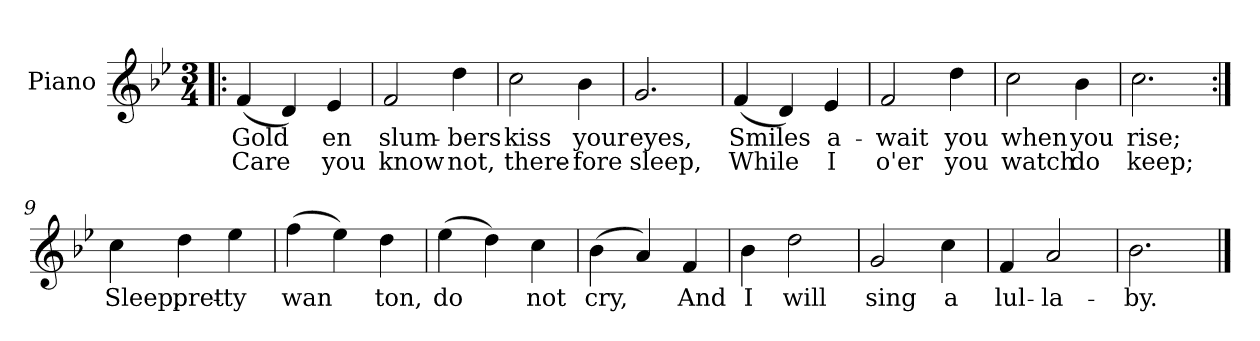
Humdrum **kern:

**kern	**text	**text
*part1	*part1	*part1
*staff1	*staff1	*staff1
*I"Piano	*	*
*I'Pno	*	*
*clefG2	*	*
*k[b-e-]	*	*
*B-:	*	*
*M3/4	*	*
=1!|:	=1!|:	=1!|:
!	!LO:LY:b	!LO:LY:b
(<4f/	Gold	Care
4d/)	.	.
!	!LO:LY:b	!LO:LY:b
4e-/	en	you
=2	=2	=2
!	!LO:LY:b	!LO:LY:b
2f/	slum-	know
!	!LO:LY:b	!LO:LY:b
4dd\	-bers	not,
=3	=3	=3
!	!LO:LY:b	!LO:LY:b
2cc\	kiss	there-
!	!LO:LY:b	!LO:LY:b
4b-\	your	-fore
=4	=4	=4
!	!LO:LY:b	!LO:LY:b
2.g/	eyes,	sleep,
=5	=5	=5
!	!LO:LY:b	!LO:LY:b
(<4f/	Smiles	While
4d/)	.	.
!	!LO:LY:b	!LO:LY:b
4e-/	a-	I
=6	=6	=6
!	!LO:LY:b	!LO:LY:b
2f/	-wait	o'er
!	!LO:LY:b	!LO:LY:b
4dd\	you	you
=7	=7	=7
!	!LO:LY:b	!LO:LY:b
2cc\	when	watch
!	!LO:LY:b	!LO:LY:b
4b-\	you	do
=8	=8	=8
!	!LO:LY:b	!LO:LY:b
2.cc\	rise;	keep;
=9:|!	=9:|!	=9:|!
!	!LO:LY:b	!
4cc\	Sleep,	.
!	!LO:LY:b	!
4dd\	pret-	.
!	!LO:LY:b	!
4ee-\	-ty	.
=10	=10	=10
!	!LO:LY:b	!
(>4ff\	wan	.
4ee-\)	.	.
!	!LO:LY:b	!
4dd\	ton,	.
!!LO:LB:g=z
=11	=11	=11
!	!LO:LY:b	!
(>4ee-\	do	.
4dd\)	.	.
!	!LO:LY:b	!
4cc\	not	.
=12	=12	=12
!	!LO:LY:b	!
(>4b-\	cry,	.
4a/)	.	.
!	!LO:LY:b	!
4f/	And	.
=13	=13	=13
!	!LO:LY:b	!
4b-\	I	.
!	!LO:LY:b	!
2dd\	will	.
=14	=14	=14
!	!LO:LY:b	!
2g/	sing	.
!	!LO:LY:b	!
4cc\	a	.
=15	=15	=15
!	!LO:LY:b	!
4f/	lul-	.
!	!LO:LY:b	!
2a/	-la-	.
=16	=16	=16
!	!LO:LY:b	!
2.b-\	-by.	.
==	==	==
*-	*-	*-
